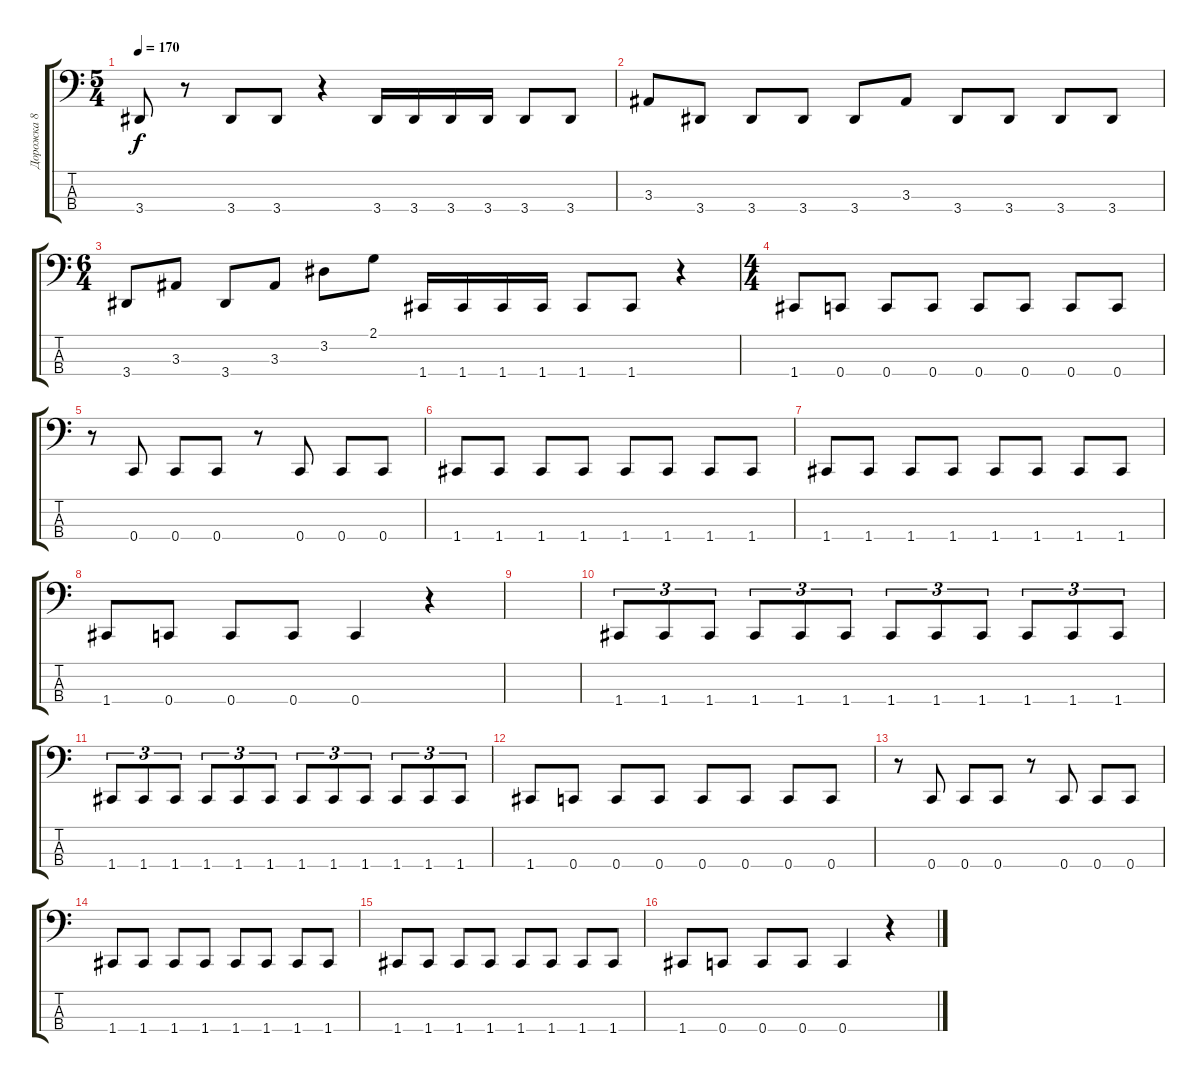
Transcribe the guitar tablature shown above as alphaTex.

\track ("Дорожка 8" "Дорожка 8") {instrument electricbasspick}
\staff {score tabs}
\tuning (F2 C2 G1 C1) {hide}
\ts (5 4)
\tempo 170
\clef f4
\ks c
3.4.8{dy f} r.8 3.4.8 3.4.8 r.4 3.4.16 3.4.16 3.4.16 3.4.16 3.4.8 3.4.8 |
3.3.8 3.4.8 3.4.8 3.4.8 3.4.8 3.3.8 3.4.8 3.4.8 3.4.8 3.4.8 |
\ts (6 4)
3.4.8 3.3.8 3.4.8 3.3.8 3.2.8 2.1.8 1.4.16 1.4.16 1.4.16 1.4.16 1.4.8 1.4.8 r.4 |
\ts (4 4)
1.4.8 0.4.8 0.4.8 0.4.8 0.4.8 0.4.8 0.4.8 0.4.8 |
r.8 0.4.8 0.4.8 0.4.8 r.8 0.4.8 0.4.8 0.4.8 |
1.4.8 1.4.8 1.4.8 1.4.8 1.4.8 1.4.8 1.4.8 1.4.8 |
1.4.8 1.4.8 1.4.8 1.4.8 1.4.8 1.4.8 1.4.8 1.4.8 |
1.4.8 0.4.8 0.4.8 0.4.8 0.4.4 r.4 |
|
1.4.8{tu (3 2)} 1.4.8{tu (3 2)} 1.4.8{tu (3 2)} 1.4.8{tu (3 2)} 1.4.8{tu (3 2)} 1.4.8{tu (3 2)} 1.4.8{tu (3 2)} 1.4.8{tu (3 2)} 1.4.8{tu (3 2)} 1.4.8{tu (3 2)} 1.4.8{tu (3 2)} 1.4.8{tu (3 2)} |
1.4.8{tu (3 2)} 1.4.8{tu (3 2)} 1.4.8{tu (3 2)} 1.4.8{tu (3 2)} 1.4.8{tu (3 2)} 1.4.8{tu (3 2)} 1.4.8{tu (3 2)} 1.4.8{tu (3 2)} 1.4.8{tu (3 2)} 1.4.8{tu (3 2)} 1.4.8{tu (3 2)} 1.4.8{tu (3 2)} |
1.4.8 0.4.8 0.4.8 0.4.8 0.4.8 0.4.8 0.4.8 0.4.8 |
r.8 0.4.8 0.4.8 0.4.8 r.8 0.4.8 0.4.8 0.4.8 |
1.4.8 1.4.8 1.4.8 1.4.8 1.4.8 1.4.8 1.4.8 1.4.8 |
1.4.8 1.4.8 1.4.8 1.4.8 1.4.8 1.4.8 1.4.8 1.4.8 |
1.4.8 0.4.8 0.4.8 0.4.8 0.4.4 r.4
